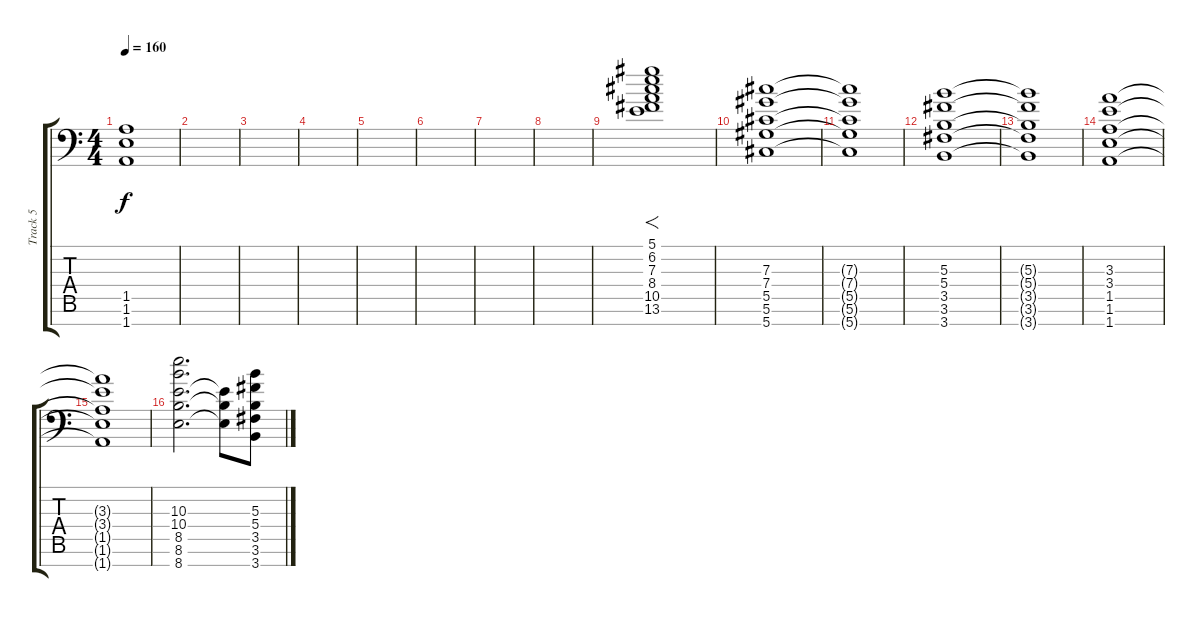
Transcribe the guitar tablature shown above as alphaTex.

\track ("Track 5" "Track 5") {instrument distortionguitar}
\staff {score tabs}
\tuning (Eb4 Bb3 Gb3 Db3 Ab2 Eb2 Ab1) {hide}
\ts (4 4)
\tempo 160
\clef f4
\ks c
(1.5{t} 1.6{t} 1.7{t}).1{dy f} |
|
|
|
|
|
|
|
(5.1 6.2 7.3 8.4 10.5 13.6).1{f instrument reversecymbal} |
(7.3 7.4 5.5 5.6 5.7).1{instrument distortionguitar} |
(7.3{t} 7.4{t} 5.5{t} 5.6{t} 5.7{t}).1 |
(5.3 5.4 3.5 3.6 3.7).1 |
(5.3{t} 5.4{t} 3.5{t} 3.6{t} 3.7{t}).1 |
(3.3 3.4 1.5 1.6 1.7).1 |
(3.3{t} 3.4{t} 1.5{t} 1.6{t} 1.7{t}).1 |
(10.3 10.4 8.5 8.6 8.7).2{d} (8.5{t} 8.6{t} 8.7{t}).8 (5.3 5.4 3.5 3.6 3.7).8
